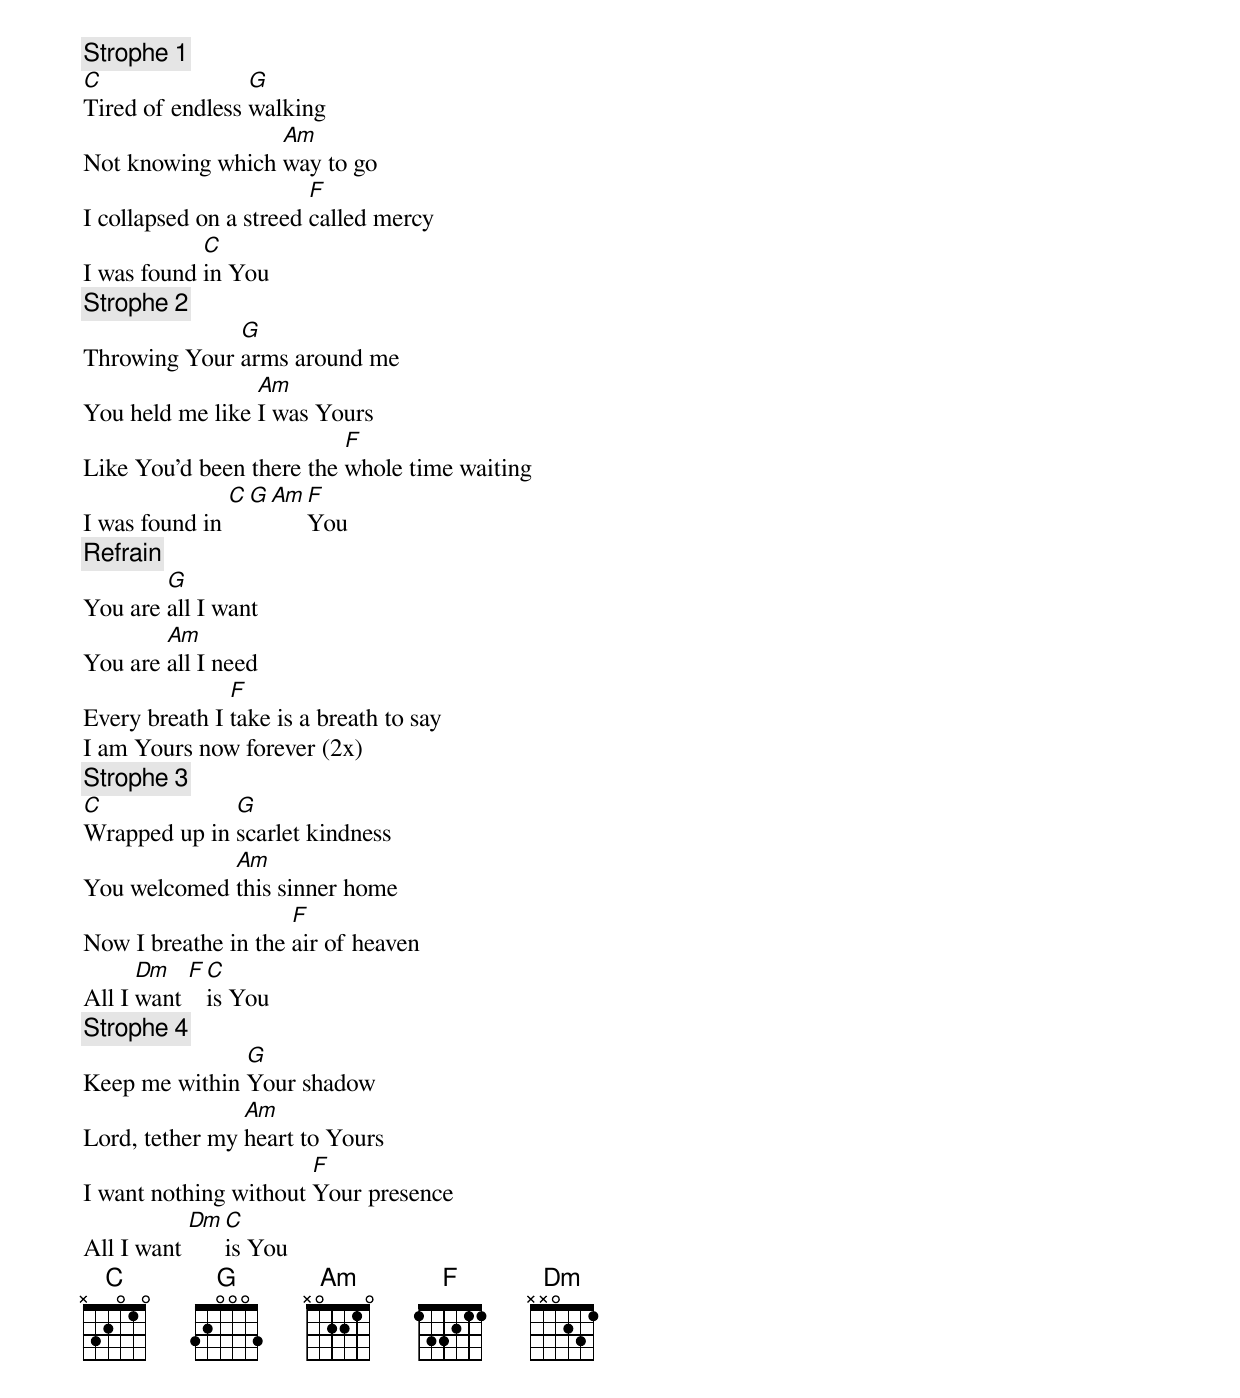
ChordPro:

{comment: Strophe 1}
[C]Tired of endless [G]walking
Not knowing which [Am]way to go
I collapsed on a streed [F]called mercy
I was found [C]in You
{comment: Strophe 2}
Throwing Your [G]arms around me
You held me like [Am]I was Yours
Like You'd been there the [F]whole time waiting
I was found in [C][G][Am][F]You
{comment: Refrain}
You are [G]all I want
You are [Am]all I need
Every breath I [F]take is a breath to say
I am Yours now forever (2x)
{comment: Strophe 3}
[C]Wrapped up in [G]scarlet kindness
You welcomed [Am]this sinner home
Now I breathe in the [F]air of heaven
All I [Dm]want [F][C]is You
{comment: Strophe 4}
Keep me within [G]Your shadow
Lord, tether my [Am]heart to Yours
I want nothing without [F]Your presence
All I want [Dm][C]is You
